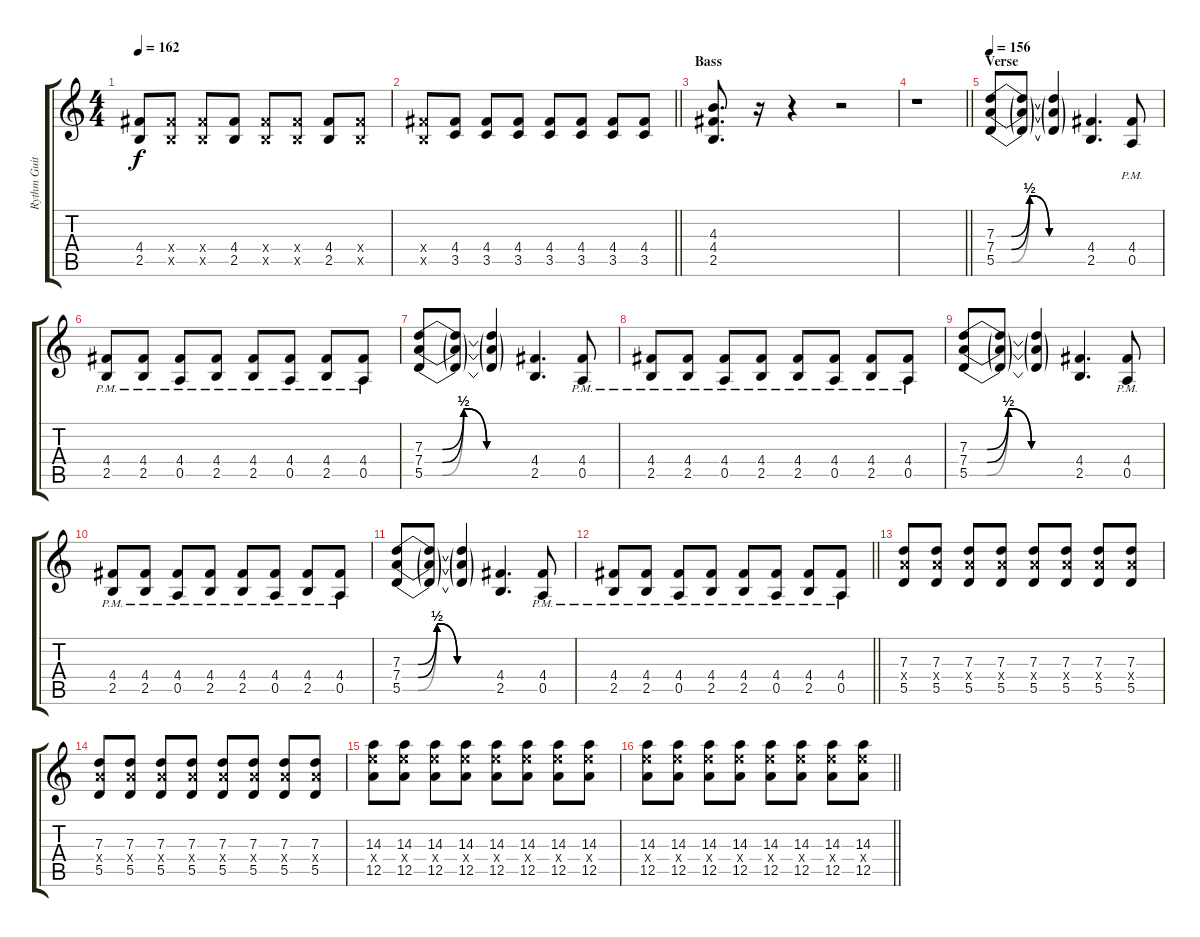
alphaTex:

\track ("Rythm Guitar 1" "Rythm Guit") {instrument distortionguitar}
\staff {score tabs}
\tuning (E4 B3 G3 D3 A2 E2) {hide}
\ts (4 4)
\tempo 162
\clef g2
\ks c
(4.4 2.5).8{dy f} (4.4{x} 2.5{x}).8 (4.4{x} 2.5{x}).8 (4.4 2.5).8 (4.4{x} 2.5{x}).8 (4.4{x} 2.5{x}).8 (4.4 2.5).8 (4.4{x} 2.5{x}).8 |
\barLineRight lightlight
(4.4{x} 2.5{x}).8 (4.4 3.5).8 (4.4 3.5).8 (4.4 3.5).8 (4.4 3.5).8 (4.4 3.5).8 (4.4 3.5).8 (4.4 3.5).8 |
\section ("" "Bass")
(4.3 4.4 2.5).8{d} r.16 r.4 r.2 |
\barLineRight lightlight
r.1 |
\section ("" "Verse")
\tempo 156
(7.3{be (custom 0 0 10 0 22 2 35 0 60 0)} 7.4{be (custom 0 0 10 0 22 2 35 0 45 0 60 0)} 5.5{be (custom 0 0 10 0 22 2 35 0 60 0)}).8 (7.3{t} 7.4{t} 5.5{t}).8 (7.3{t} 7.4{t} 5.5{t}).4 (4.4 2.5).4{d} (4.4{pm} 0.5{pm}).8 |
(4.4{pm} 2.5{pm}).8 (4.4{pm} 2.5{pm}).8 (4.4{pm} 0.5{pm}).8 (4.4{pm} 2.5{pm}).8 (4.4{pm} 2.5{pm}).8 (4.4{pm} 0.5{pm}).8 (4.4{pm} 2.5{pm}).8 (4.4{pm} 0.5{pm}).8 |
(7.3{be (custom 0 0 10 0 22 2 35 0 60 0)} 7.4{be (custom 0 0 10 0 22 2 35 0 45 0 60 0)} 5.5{be (custom 0 0 10 0 22 2 35 0 60 0)}).8 (7.3{t} 7.4{t} 5.5{t}).8 (7.3{t} 7.4{t} 5.5{t}).4 (4.4 2.5).4{d} (4.4{pm} 0.5{pm}).8 |
(4.4{pm} 2.5{pm}).8 (4.4{pm} 2.5{pm}).8 (4.4{pm} 0.5{pm}).8 (4.4{pm} 2.5{pm}).8 (4.4{pm} 2.5{pm}).8 (4.4{pm} 0.5{pm}).8 (4.4{pm} 2.5{pm}).8 (4.4{pm} 0.5{pm}).8 |
(7.3{be (custom 0 0 10 0 22 2 35 0 60 0)} 7.4{be (custom 0 0 10 0 22 2 35 0 45 0 60 0)} 5.5{be (custom 0 0 10 0 22 2 35 0 60 0)}).8 (7.3{t} 7.4{t} 5.5{t}).8 (7.3{t} 7.4{t} 5.5{t}).4 (4.4 2.5).4{d} (4.4{pm} 0.5{pm}).8 |
(4.4{pm} 2.5{pm}).8 (4.4{pm} 2.5{pm}).8 (4.4{pm} 0.5{pm}).8 (4.4{pm} 2.5{pm}).8 (4.4{pm} 2.5{pm}).8 (4.4{pm} 0.5{pm}).8 (4.4{pm} 2.5{pm}).8 (4.4{pm} 0.5{pm}).8 |
(7.3{be (custom 0 0 10 0 22 2 35 0 60 0)} 7.4{be (custom 0 0 10 0 22 2 35 0 45 0 60 0)} 5.5{be (custom 0 0 10 0 22 2 35 0 60 0)}).8 (7.3{t} 7.4{t} 5.5{t}).8 (7.3{t} 7.4{t} 5.5{t}).4 (4.4 2.5).4{d} (4.4{pm} 0.5{pm}).8 |
\barLineRight lightlight
(4.4{pm} 2.5{pm}).8 (4.4{pm} 2.5{pm}).8 (4.4{pm} 0.5{pm}).8 (4.4{pm} 2.5{pm}).8 (4.4{pm} 2.5{pm}).8 (4.4{pm} 0.5{pm}).8 (4.4{pm} 2.5{pm}).8 (4.4{pm} 0.5{pm}).8 |
\section ("" "")
(7.3 7.4{x} 5.5).8 (7.3 7.4{x} 5.5).8 (7.3 7.4{x} 5.5).8 (7.3 7.4{x} 5.5).8 (7.3 7.4{x} 5.5).8 (7.3 7.4{x} 5.5).8 (7.3 7.4{x} 5.5).8 (7.3 7.4{x} 5.5).8 |
(7.3 7.4{x} 5.5).8 (7.3 7.4{x} 5.5).8 (7.3 7.4{x} 5.5).8 (7.3 7.4{x} 5.5).8 (7.3 7.4{x} 5.5).8 (7.3 7.4{x} 5.5).8 (7.3 7.4{x} 5.5).8 (7.3 7.4{x} 5.5).8 |
(14.3 14.4{x} 12.5).8 (14.3 14.4{x} 12.5).8 (14.3 14.4{x} 12.5).8 (14.3 14.4{x} 12.5).8 (14.3 14.4{x} 12.5).8 (14.3 14.4{x} 12.5).8 (14.3 14.4{x} 12.5).8 (14.3 14.4{x} 12.5).8 |
\barLineRight lightlight
(14.3 14.4{x} 12.5).8 (14.3 14.4{x} 12.5).8 (14.3 14.4{x} 12.5).8 (14.3 14.4{x} 12.5).8 (14.3 14.4{x} 12.5).8 (14.3 14.4{x} 12.5).8 (14.3 14.4{x} 12.5).8 (14.3 14.4{x} 12.5).8
